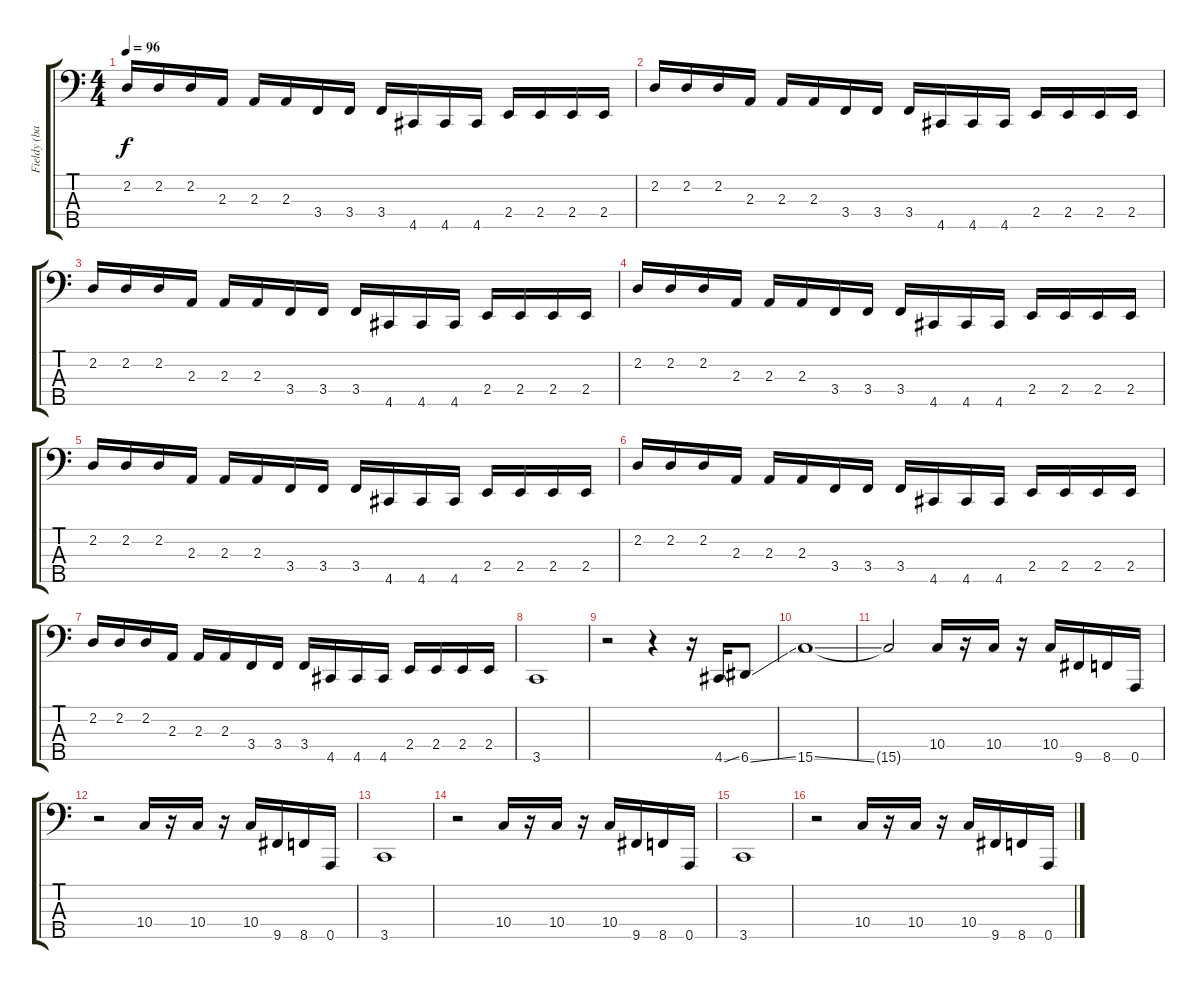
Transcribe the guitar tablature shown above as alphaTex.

\track ("Fieldy (bass)" "Fieldy (ba") {instrument slapbass1}
\staff {score tabs}
\tuning (F2 C2 G1 D1 A0) {hide}
\ts (4 4)
\tempo 96
\clef f4
\ks c
2.2.16{dy f instrument fretlessbass} 2.2.16 2.2.16 2.3.16 2.3.16 2.3.16 3.4.16 3.4.16 3.4.16 4.5.16 4.5.16 4.5.16 2.4.16 2.4.16 2.4.16 2.4.16 |
2.2.16{instrument fretlessbass} 2.2.16 2.2.16 2.3.16 2.3.16 2.3.16 3.4.16 3.4.16 3.4.16 4.5.16 4.5.16 4.5.16 2.4.16 2.4.16 2.4.16 2.4.16 |
2.2.16{instrument fretlessbass} 2.2.16 2.2.16 2.3.16 2.3.16 2.3.16 3.4.16 3.4.16 3.4.16 4.5.16 4.5.16 4.5.16 2.4.16 2.4.16 2.4.16 2.4.16 |
2.2.16{instrument fretlessbass} 2.2.16 2.2.16 2.3.16 2.3.16 2.3.16 3.4.16 3.4.16 3.4.16 4.5.16 4.5.16 4.5.16 2.4.16 2.4.16 2.4.16 2.4.16 |
2.2.16{instrument fretlessbass} 2.2.16 2.2.16 2.3.16 2.3.16 2.3.16 3.4.16 3.4.16 3.4.16 4.5.16 4.5.16 4.5.16 2.4.16 2.4.16 2.4.16 2.4.16 |
2.2.16{instrument fretlessbass} 2.2.16 2.2.16 2.3.16 2.3.16 2.3.16 3.4.16 3.4.16 3.4.16 4.5.16 4.5.16 4.5.16 2.4.16 2.4.16 2.4.16 2.4.16 |
2.2.16{instrument fretlessbass} 2.2.16 2.2.16 2.3.16 2.3.16 2.3.16 3.4.16 3.4.16 3.4.16 4.5.16 4.5.16 4.5.16 2.4.16 2.4.16 2.4.16 2.4.16 |
3.5.1 |
r.2 r.4 r.16 4.5{ss}.16{instrument electricbassfinger} 6.5{ss}.8 |
15.5{ss}.1 |
15.5{t}.2 10.4.16 r.16 10.4.16 r.16 10.4.16 9.5.16 8.5.16 0.5.16 |
r.2 10.4.16 r.16 10.4.16 r.16 10.4.16 9.5.16 8.5.16 0.5.16 |
3.5.1 |
r.2 10.4.16 r.16 10.4.16 r.16 10.4.16 9.5.16 8.5.16 0.5.16 |
3.5.1 |
r.2 10.4.16 r.16 10.4.16 r.16 10.4.16 9.5.16 8.5.16 0.5.16
